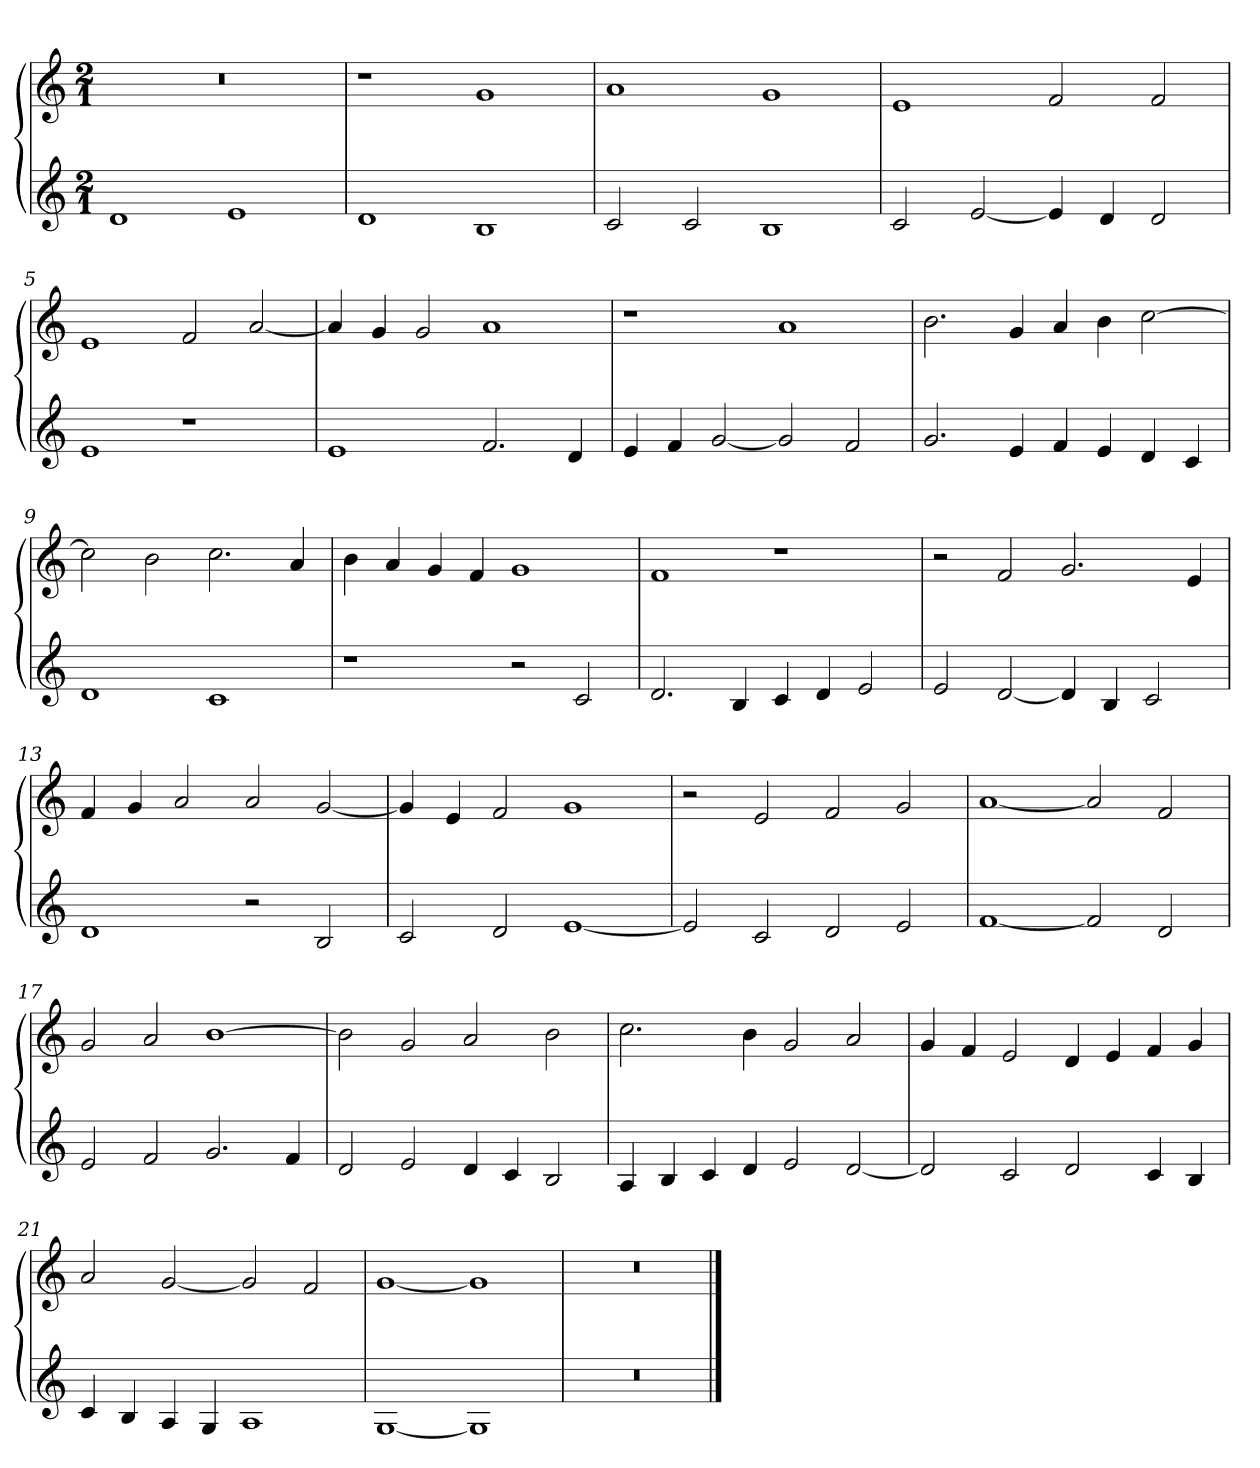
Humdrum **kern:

**kern	**kern
*part2	*part1
*staff2	*staff1
*clefG2	*clefG2
*k[]	*k[]
*M2/1	*M2/1
=1	=1
1d	0r
1e	.
=2	=2
1d	1r
1B	1g
=3	=3
2c	1a
2c	.
1B	1g
=4	=4
2c	1e
[2e	.
4e]	2f
4d	.
2d	2f
=5	=5
1e	1e
1r	2f
.	[2a
=6	=6
1e	4a]
.	4g
.	2g
2.f	1a
4d	.
=7	=7
4e	1r
4f	.
[2g	.
2g]	1a
2f	.
=8	=8
2.g	2.b
4e	4g
4f	4a
4e	4b
4d	[2cc
4c	.
=9	=9
1d	2cc]
.	2b
1c	2.cc
.	4a
=10	=10
1r	4b
.	4a
.	4g
.	4f
2r	1g
2c	.
=11	=11
2.d	1f
4B	.
4c	1r
4d	.
2e	.
=12	=12
2e	2r
[2d	2f
4d]	2.g
4B	.
2c	.
.	4e
=13	=13
1d	4f
.	4g
.	2a
2r	2a
2B	[2g
=14	=14
2c	4g]
.	4e
2d	2f
[1e	1g
=15	=15
2e]	2r
2c	2e
2d	2f
2e	2g
=16	=16
[1f	[1a
2f]	2a]
2d	2f
=17	=17
2e	2g
2f	2a
2.g	[1b
4f	.
=18	=18
2d	2b]
2e	2g
4d	2a
4c	.
2B	2b
=19	=19
4A	2.cc
4B	.
4c	.
4d	4b
2e	2g
[2d	2a
=20	=20
2d]	4g
.	4f
2c	2e
2d	4d
.	4e
4c	4f
4B	4g
=21	=21
4c	2a
4B	.
4A	[2g
4G	.
1A	2g]
.	2f
=22	=22
[1G	[1g
1G]	1g]
=23	=23
0r	0r
==	==
*-	*-
